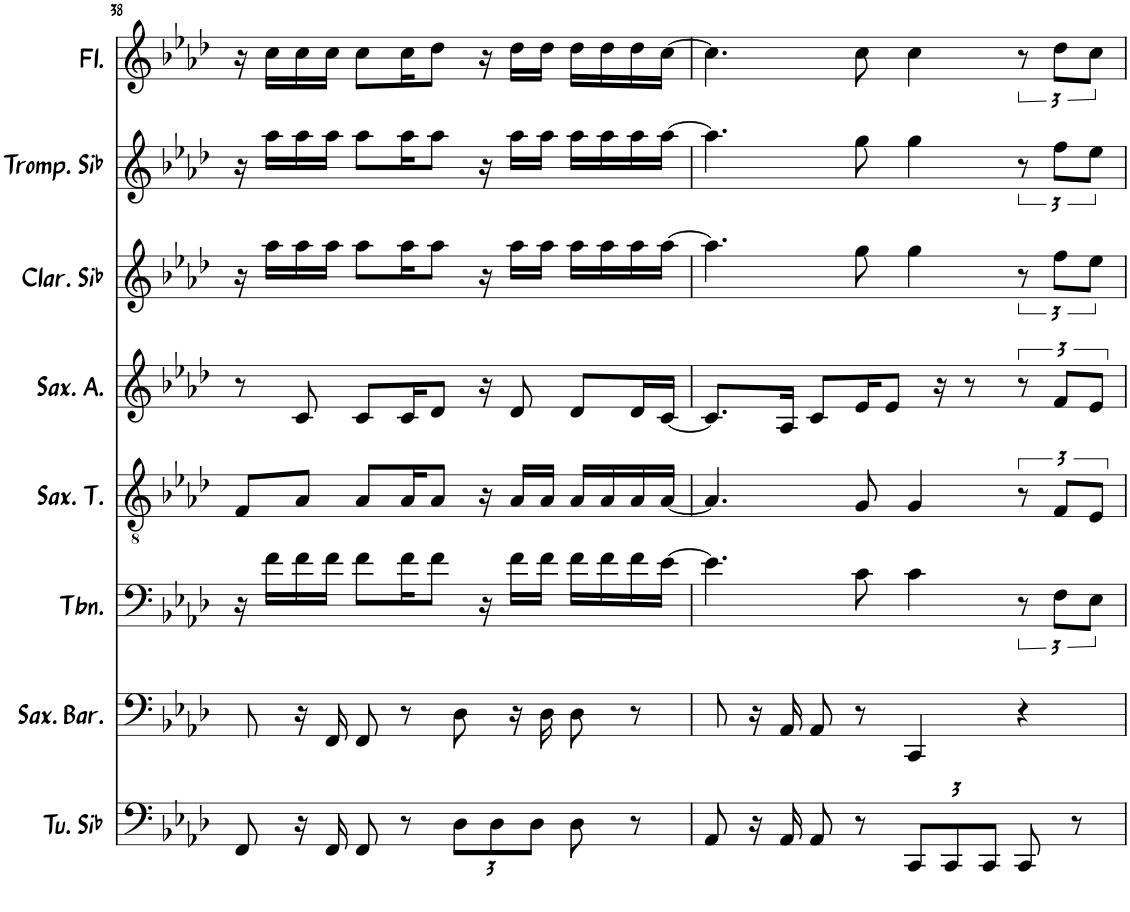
**kern	**kern	**kern	**kern	**kern	**kern	**kern	**kern
*part8	*part7	*part6	*part5	*part4	*part3	*part2	*part1
*staff8	*staff7	*staff6	*staff5	*staff4	*staff3	*staff2	*staff1
*I"Tuba en Sib	*I"Saxophone Baryton	*I"Trombone	*I"Saxophone Ténor	*I"Saxophone Alto	*I"Clarinette en Sib	*I"Trompette en Sib	*I"Flûte
*I'Tu. Sib	*I'Sax. Bar.	*I'Tbn.	*I'Sax. T.	*I'Sax. A.	*I'Clar. Sib	*I'Tromp. Sib	*I'Fl.
!!LO:PB:g=z
*clefF4	*clefF4	*clefF4	*clefGv2	*clefG2	*clefG2	*clefG2	*clefG2
*	*ITrd12c21	*	*ITrd8c14	*ITrd5c9	*	*ITrd1c2	*
*k[b-e-a-d-]	*k[b-e-a-d-]	*k[b-e-a-d-]	*k[b-e-a-d-]	*k[b-e-a-d-]	*k[b-e-a-d-]	*k[b-e-a-d-]	*k[b-e-a-d-]
*M4/4	*M4/4	*M4/4	*M4/4	*M4/4	*M4/4	*M4/4	*M4/4
=38	=38	=38	=38	=38	=38	=38	=38
8FF/	8FF/	16r	8F/L	8r	16r	16r	16r
.	.	16f\LL	.	.	16aa-\LL	16aa-\LL	16cc\LL
16r	16r	16f\	8A-/J	8c/	16aa-\	16aa-\	16cc\
16FF/	16FF/	16f\JJ	.	.	16aa-\JJ	16aa-\JJ	16cc\JJ
8FF/	8FF/	8f\L	8A-/L	8c/L	8aa-\L	8aa-\L	8cc\L
8r	8r	16f\K	16A-/K	16c/K	16aa-\K	16aa-\K	16cc\K
.	.	8f\J	8A-/J	8d-/J	8aa-\J	8aa-\J	8dd-\J
*Xbrackettup	*	*	*	*	*	*	*
12D-\L	8D-\	.	.	.	.	.	.
.	.	16r	16r	16r	16r	16r	16r
12D-\	.	.	.	.	.	.	.
.	16r	16f\LL	16A-/LL	8d-/	16aa-\LL	16aa-\LL	16dd-\LL
12D-\J	.	.	.	.	.	.	.
.	16D-\	16f\JJ	16A-/JJ	.	16aa-\JJ	16aa-\JJ	16dd-\JJ
8D-\	8D-\	16f\LL	16A-/LL	8d-/L	16aa-\LL	16aa-\LL	16dd-\LL
.	.	16f\	16A-/	.	16aa-\	16aa-\	16dd-\
8r	8r	16f\	16A-/	16d-/L	16aa-\	16aa-\	16dd-\
.	.	[16e-\JJ	[16A-/JJ	[16c/JJ	[16aa-\JJ	[16aa-\JJ	[16cc\JJ
=39	=39	=39	=39	=39	=39	=39	=39
8AA-/	8AA-/	4.e-\]	4.A-/]	8.c/L]	4.aa-\]	4.aa-\]	4.cc\]
16r	16r	.	.	.	.	.	.
16AA-/	16AA-/	.	.	16A-/Jk	.	.	.
8AA-/	8AA-/	.	.	8c/L	.	.	.
8r	8r	8c\	8G/	16e-/K	8gg\	8gg\	8cc\
.	.	.	.	8e-/J	.	.	.
12CC/L	4CC/	4c\	4G/	.	4gg\	4gg\	4cc\
.	.	.	.	16r	.	.	.
12CC/	.	.	.	.	.	.	.
.	.	.	.	8r	.	.	.
12CC/J	.	.	.	.	.	.	.
8CC/	4r	12r	12r	12r	12r	12r	12r
.	.	12F\L	12F/L	12f/L	12ff\L	12ff\L	12dd-\L
8r	.	.	.	.	.	.	.
.	.	12E-\J	12E-/J	12e-/J	12ee-\J	12ee-\J	12cc\J
=	=	=	=	=	=	=	=
*-	*-	*-	*-	*-	*-	*-	*-
